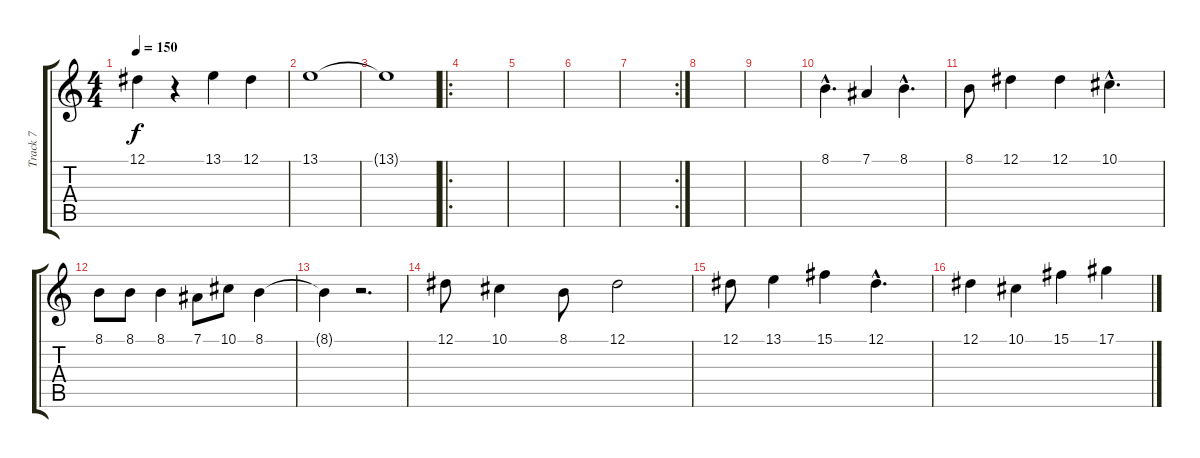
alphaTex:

\track ("Track 7" "Track 7") {instrument cello}
\staff {score tabs}
\tuning (Eb4 Bb3 Gb3 Db3 Ab2 Eb2) {hide}
\ts (4 4)
\tempo 150
\clef g2
\ks c
12.1.4{dy f} r.4 13.1.4 12.1.4 |
13.1.1 |
13.1{t}.1 |
\ro
|
|
|
\rc 2
|
|
|
8.1{hac}.4{d} 7.1.4 8.1{hac}.4{d} |
8.1.8 12.1.4 12.1.4 10.1{hac}.4{d} |
8.1.8 8.1.8 8.1.4 7.1.8 10.1.8 8.1.4 |
8.1{t}.4 r.2{d} |
12.1.8 10.1.4 8.1.8 12.1.2 |
12.1.8 13.1.4 15.1.4 12.1{hac}.4{d} |
12.1.4 10.1.4 15.1.4 17.1.4
